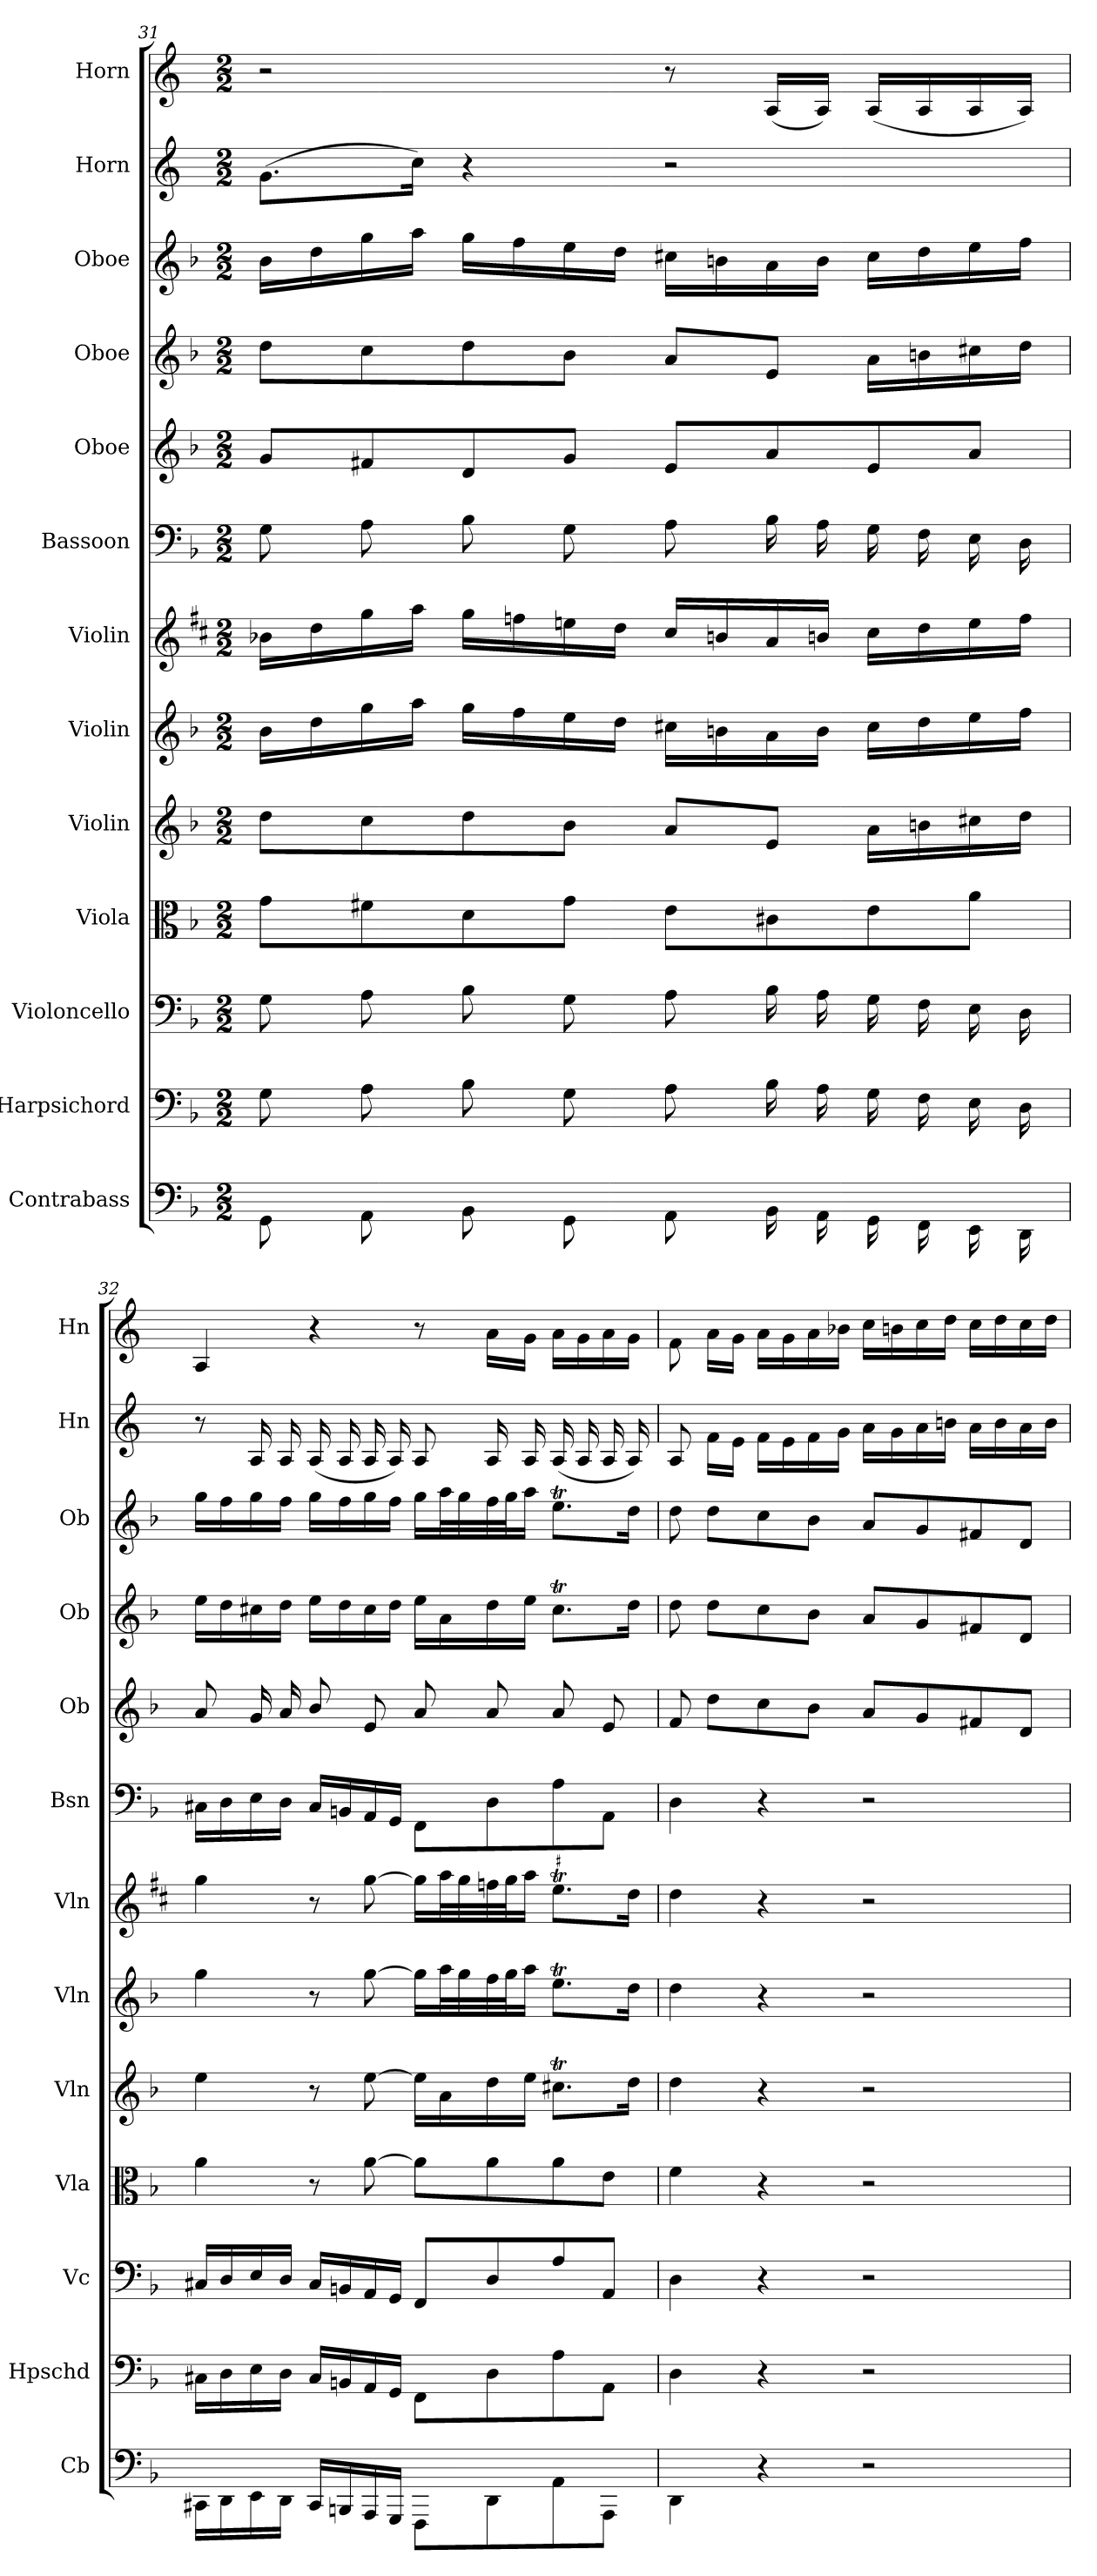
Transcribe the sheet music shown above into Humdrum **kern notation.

**kern	**kern	**kern	**kern	**kern	**kern	**kern	**kern	**kern	**kern	**kern	**kern	**kern
*part13	*part12	*part11	*part10	*part9	*part8	*part7	*part6	*part5	*part4	*part3	*part2	*part1
*staff13	*staff12	*staff11	*staff10	*staff9	*staff8	*staff7	*staff6	*staff5	*staff4	*staff3	*staff2	*staff1
*I"Contrabass	*I"Harpsichord	*I"Violoncello	*I"Viola	*I"Violin	*I"Violin	*I"Violin	*I"Bassoon	*I"Oboe	*I"Oboe	*I"Oboe	*I"Horn	*I"Horn
*I'Cb	*I'Hpschd	*I'Vc	*I'Vla	*I'Vln	*I'Vln	*I'Vln	*I'Bsn	*I'Ob	*I'Ob	*I'Ob	*I'Hn	*I'Hn
*clefF4	*clefF4	*clefF4	*clefC3	*clefG2	*clefG2	*clefG2	*clefF4	*clefG2	*clefG2	*clefG2	*clefG2	*clefG2
*ITrd7c12	*	*	*	*	*	*	*	*	*	*	*ITrd4c7	*ITrd4c7
*k[b-]	*k[b-]	*k[b-]	*k[b-]	*k[b-]	*k[b-]	*k[f#c#]	*k[b-]	*k[b-]	*k[b-]	*k[b-]	*k[b-]	*k[b-]
*F:	*F:	*F:	*F:	*F:	*F:	*D:	*F:	*F:	*F:	*F:	*F:	*F:
*M2/2	*M2/2	*M2/2	*M2/2	*M2/2	*M2/2	*M2/2	*M2/2	*M2/2	*M2/2	*M2/2	*M2/2	*M2/2
=31	=31	=31	=31	=31	=31	=31	=31	=31	=31	=31	=31	=31
8GGG\	8G\	8G\	8g\L	8dd\L	16b-\LL	16b-X\LL	8G\	8g/L	8dd\L	16b-\LL	(8.c\L	2r
.	.	.	.	.	16dd\	16dd\	.	.	.	16dd\	.	.
8AAA\	8A\	8A\	8f#X\	8cc\	16gg\	16gg\	8A\	8f#X/	8cc\	16gg\	.	.
.	.	.	.	.	16aa\JJ	16aa\JJ	.	.	.	16aa\JJ	16f\Jk)	.
8BBB-\	8B-\	8B-\	8d\	8dd\	16gg\LL	16gg\LL	8B-\	8d/	8dd\	16gg\LL	4r	.
.	.	.	.	.	16ff\	16ffn\	.	.	.	16ff\	.	.
8GGG\	8G\	8G\	8g\J	8b-\J	16ee\	16een\	8G\	8g/J	8b-\J	16ee\	.	.
.	.	.	.	.	16dd\JJ	16dd\JJ	.	.	.	16dd\JJ	.	.
8AAA\	8A\	8A\	8e\L	8a/L	16cc#X\LL	16cc#/LL	8A\	8e/L	8a/L	16cc#X\LL	2r	8r
.	.	.	.	.	16bn\	16bn/	.	.	.	16bn\	.	.
16BBB-\	16B-\	16B-\	8c#X\	8e/J	16a\	16a/	16B-\	8a/	8e/J	16a\	.	(16D/LL
16AAA\	16A\	16A\	.	.	16b\JJ	16bn/JJ	16A\	.	.	16b\JJ	.	16D/JJ)
16GGG\	16G\	16G\	8e\	16a\LL	16cc#\LL	16cc#\LL	16G\	8e/	16a\LL	16cc#\LL	.	(16D/LL
16FFF\	16F\	16F\	.	16bn\	16dd\	16dd\	16F\	.	16bn\	16dd\	.	16D/
16EEE\	16E\	16E\	8a\J	16cc#X\	16ee\	16ee\	16E\	8a/J	16cc#X\	16ee\	.	16D/
16DDD\	16D\	16D\	.	16dd\JJ	16ff\JJ	16ff\JJ	16D\	.	16dd\JJ	16ff\JJ	.	16D/JJ)
=32	=32	=32	=32	=32	=32	=32	=32	=32	=32	=32	=32	=32
16CCC#X\LL	16C#X\LL	16C#X/LL	4a\	4ee\	4gg\	4gg\	16C#X\LL	8a/	16ee\LL	16gg\LL	8r	4D/
16DDD\	16D\	16D/	.	.	.	.	16D\	.	16dd\	16ff\	.	.
16EEE\	16E\	16E/	.	.	.	.	16E\	16g/	16cc#X\	16gg\	16D/	.
16DDD\JJ	16D\JJ	16D/JJ	.	.	.	.	16D\JJ	16a/	16dd\JJ	16ff\JJ	16D/	.
16CCC#/LL	16C#/LL	16C#/LL	8r	8r	8r	8r	16C#/LL	8b-/	16ee\LL	16gg\LL	(16D/	4r
16BBBBn/	16BBn/	16BBn/	.	.	.	.	16BBn/	.	16dd\	16ff\	16D/	.
16AAAA/	16AA/	16AA/	[8a\	[8ee\	[8gg\	[8gg\	16AA/	8e/	16cc#\	16gg\	16D/	.
16GGGG/JJ	16GG/JJ	16GG/JJ	.	.	.	.	16GG/JJ	.	16dd\JJ	16ff\JJ	16D/)	.
8FFFF\L	8FF\L	8FF/L	8a\L]	16ee\LL]	16gg\LL]	16gg\LL]	8FF\L	8a/	16ee\LL	16gg\LL	8D/	8r
.	.	.	.	16a\	32aa\L	32aa\L	.	.	16a\	32aa\L	.	.
.	.	.	.	.	32gg\	32gg\	.	.	.	32gg\	.	.
8DDD\	8D\	8D/	8a\	16dd\	32ff\	32ffn\	8D\	8a/	16dd\	32ff\	16D/	16d\LL
.	.	.	.	.	32gg\J	32gg\J	.	.	.	32gg\J	.	.
.	.	.	.	16ee\JJ	16aa\JJ	16aa\JJ	.	.	16ee\JJ	16aa\JJ	16D/	16c\JJ
8AAA\	8A\	8A/	8a\	8.cc#Xt\L	8.eet\L	8.eeT\L	8A\	8a/	8.cc#t\L	8.eet\L	(16D/	16d\LL
.	.	.	.	.	.	.	.	.	.	.	16D/	16c\
8AAAA\J	8AA\J	8AA/J	8e\J	.	.	.	8AA\J	8e/	.	.	16D/	16d\
.	.	.	.	16dd\Jk	16dd\Jk	16dd\Jk	.	.	16dd\Jk	16dd\Jk	16D/)	16c\JJ
=33	=33	=33	=33	=33	=33	=33	=33	=33	=33	=33	=33	=33
4DDD\	4D\	4D\	4f\	4dd\	4dd\	4dd\	4D\	8f/	8dd\	8dd\	8D/	8B-\
.	.	.	.	.	.	.	.	8dd\L	8dd\L	8dd\L	16B-\LL	16d\LL
.	.	.	.	.	.	.	.	.	.	.	16A\JJ	16c\JJ
4r	4r	4r	4r	4r	4r	4r	4r	8cc\	8cc\	8cc\	16B-\LL	16d\LL
.	.	.	.	.	.	.	.	.	.	.	16A\	16c\
.	.	.	.	.	.	.	.	8b-\J	8b-\J	8b-\J	16B-\	16d\
.	.	.	.	.	.	.	.	.	.	.	16c\JJ	16e-X\JJ
2r	2r	2r	2r	2r	2r	2r	2r	8a/L	8a/L	8a/L	16d\LL	16f\LL
.	.	.	.	.	.	.	.	.	.	.	16c\	16en\
.	.	.	.	.	.	.	.	8g/	8g/	8g/	16d\	16f\
.	.	.	.	.	.	.	.	.	.	.	16en\JJ	16g\JJ
.	.	.	.	.	.	.	.	8f#X/	8f#X/	8f#X/	16d\LL	16f\LL
.	.	.	.	.	.	.	.	.	.	.	16e\	16g\
.	.	.	.	.	.	.	.	8d/J	8d/J	8d/J	16d\	16f\
.	.	.	.	.	.	.	.	.	.	.	16e\JJ	16g\JJ
=	=	=	=	=	=	=	=	=	=	=	=	=
*-	*-	*-	*-	*-	*-	*-	*-	*-	*-	*-	*-	*-
